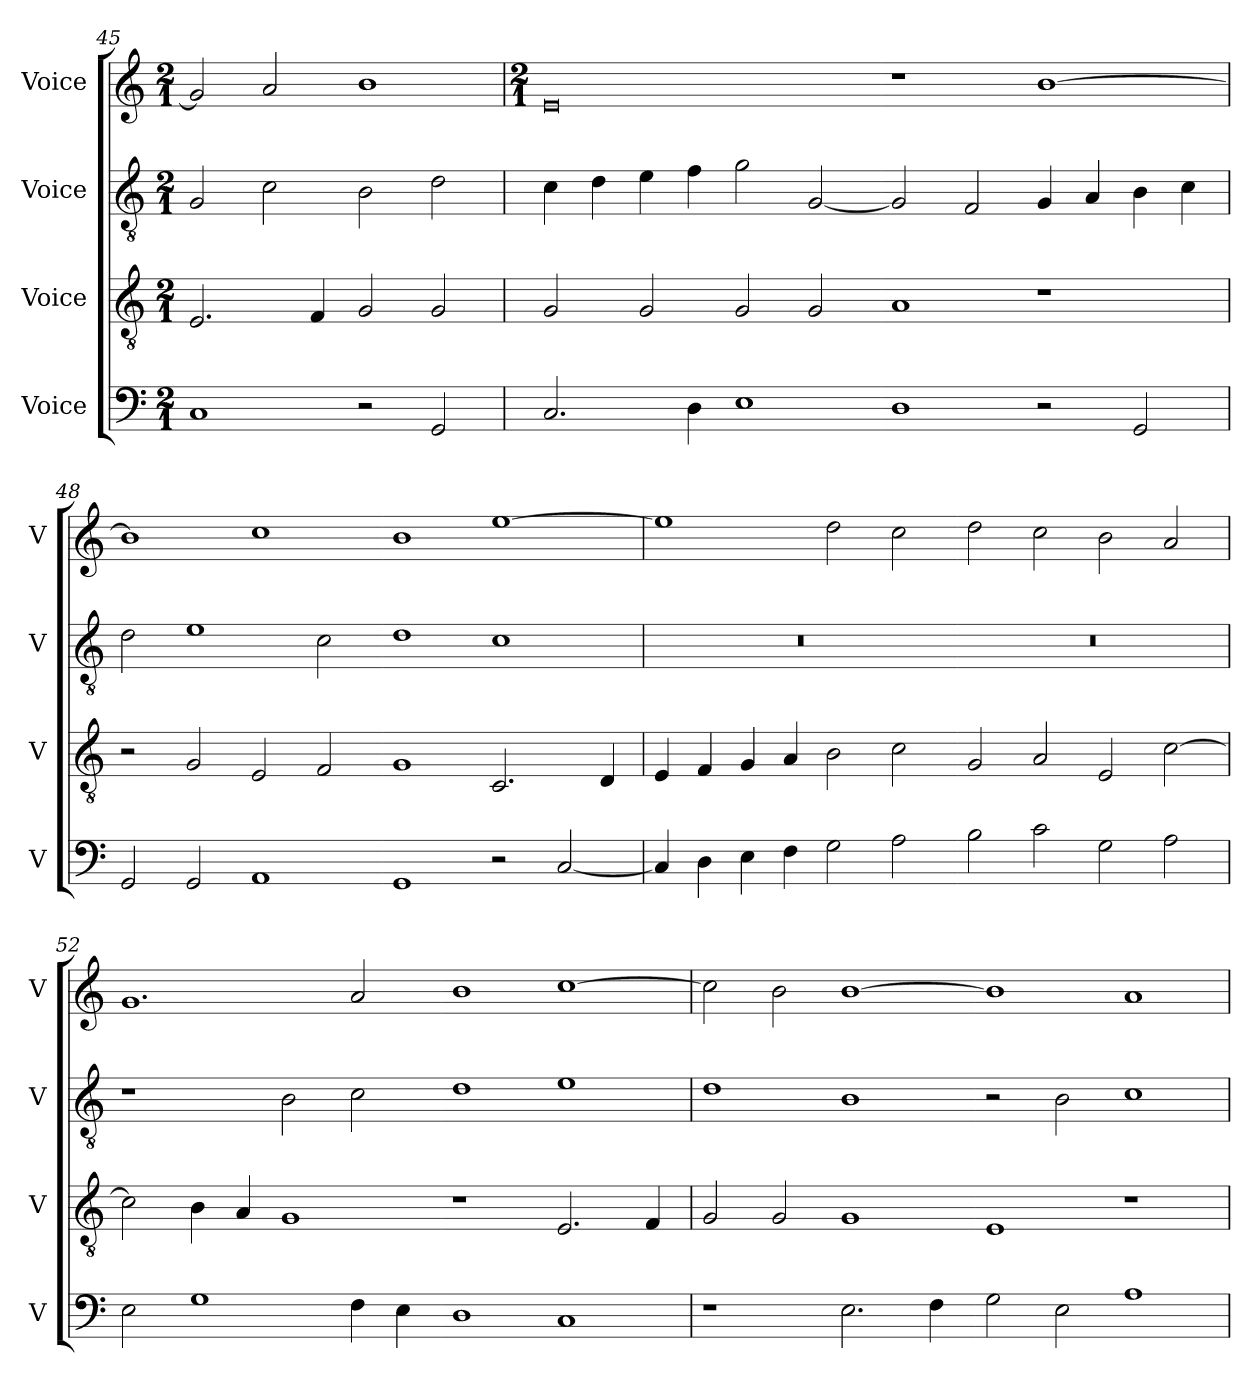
**kern	**kern	**kern	**kern
*part4	*part3	*part2	*part1
*staff4	*staff3	*staff2	*staff1
*I"Voice	*I"Voice	*I"Voice	*I"Voice
*I'V	*I'V	*I'V	*I'V
!!LO:LB:g=z
*clefF4	*clefGv2	*clefGv2	*clefG2
*k[]	*k[]	*k[]	*k[]
*M2/1	*M2/1	*M2/1	*M2/1
=45	=45	=45	=45
1C	2.E/	2G/	2g/]
.	.	2c\	2a/
.	4F/	.	.
2r	2G/	2B\	1b
2GG/	2G/	2d\	.
=46	=46	=46	=46
*	*	*	*M2/1
2.C/	2G/	4c\	0e
.	.	4d\	.
.	2G/	4e\	.
4D\	.	4f\	.
1E	2G/	2g\	.
.	2G/	[2G/	.
=47-	=47-	=47-	=47-
1D	1A	2G/]	1r
.	.	2F/	.
2r	1r	4G/	[1b
.	.	4A/	.
2GG/	.	4B\	.
.	.	4c\	.
!!LO:LB:g=z
=48	=48	=48	=48
2GG/	2r	2d\	1b]
2GG/	2G/	1e	.
1AA	2E/	.	1cc
.	2F/	2c\	.
=49-	=49-	=49-	=49-
1GG	1G	1d	1b
2r	2.C/	1c	[1ee
[2C/	.	.	.
.	4D/	.	.
=50	=50	=50	=50
4C/]	4E/	0r	1ee]
4D\	4F/	.	.
4E\	4G/	.	.
4F\	4A/	.	.
2G\	2B\	.	2dd\
2A\	2c\	.	2cc\
=51-	=51-	=51-	=51-
2B\	2G/	0r	2dd\
2c\	2A/	.	2cc\
2G\	2E/	.	2b\
2A\	[2c\	.	2a/
!!LO:LB:g=z
=52	=52	=52	=52
2E\	2c\]	1r	1.g
1G	4B\	.	.
.	4A/	.	.
.	1G	2B\	.
4F\	.	2c\	2a/
4E\	.	.	.
=53-	=53-	=53-	=53-
1D	1r	1d	1b
1C	2.E/	1e	[1cc
.	4F/	.	.
=54	=54	=54	=54
1r	2G/	1d	2cc\]
.	2G/	.	2b\
2.E\	1G	1B	[1b
4F\	.	.	.
=55-	=55-	=55-	=55-
2G\	1E	2r	1b]
2E\	.	2B\	.
1A	1r	1c	1a
=	=	=	=
*-	*-	*-	*-
